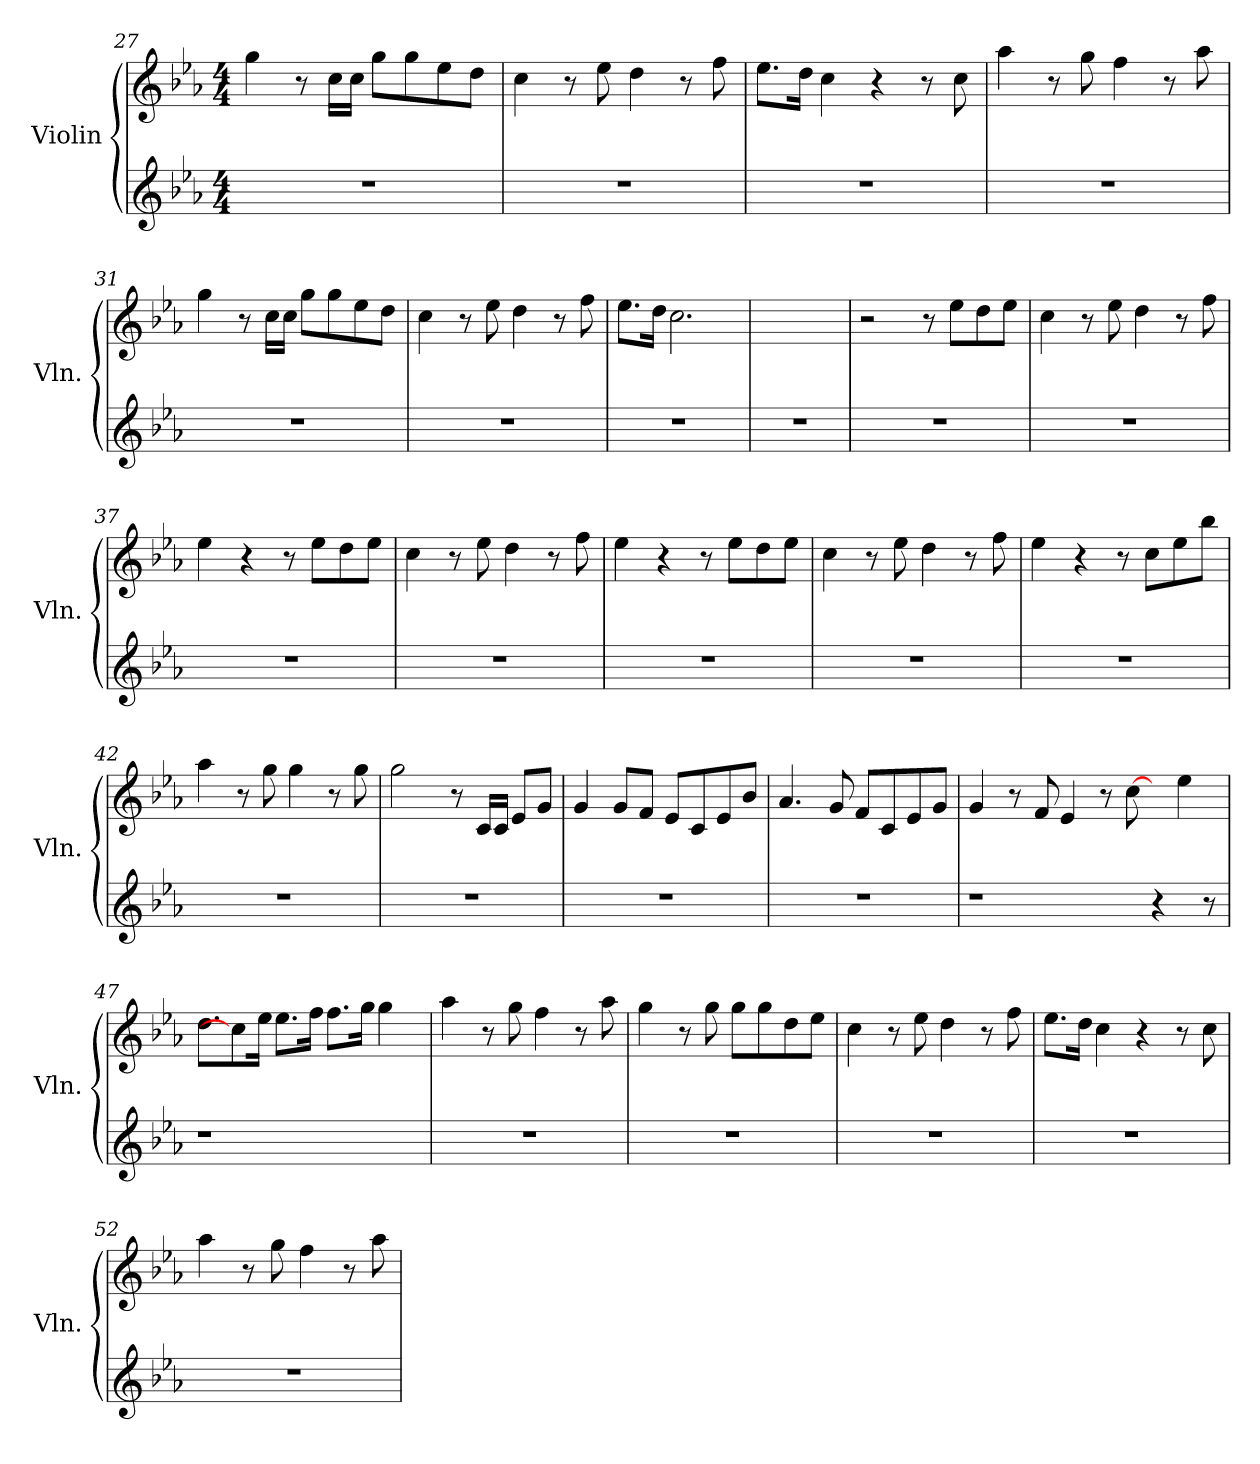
**kern	**kern
*part2	*part1
*staff2	*staff1
*I"Violin	*I"Violin
*I'Vln.	*I'Vln.
*clefG2	*clefG2
*k[b-e-a-]	*k[b-e-a-]
*M4/4	*M4/4
=27	=27
1r	4gg\
.	8r
.	16cc\LL
.	16cc\JJ
.	8gg\L
.	8gg\
.	8ee-\
.	8dd\J
=28	=28
1r	4cc\
.	8r
.	8ee-\
.	4dd\
.	8r
.	8ff\
!!LO:LB:g=z
=29	=29
1r	8.ee-\L
.	16dd\Jk
.	4cc\
.	4r
.	8r
.	8cc\
!!LO:LB:g=z
=30	=30
1r	4aa-\
.	8r
.	8gg\
.	4ff\
.	8r
.	8aa-\
=31	=31
1r	4gg\
.	8r
.	16cc\LL
.	16cc\JJ
.	8gg\L
.	8gg\
.	8ee-\
.	8dd\J
=32	=32
1r	4cc\
.	8r
.	8ee-\
.	4dd\
.	8r
.	8ff\
=33	=33
1r	8.ee-\L
.	16dd\Jk
.	2.cc\
=34	=34
1r	1ryy
=35	=35
1r	2r
.	8r
.	8ee-\L
.	8dd\
.	8ee-\J
!!LO:LB:g=z
=36	=36
1r	4cc\
.	8r
.	8ee-\
.	4dd\
.	8r
.	8ff\
!!LO:LB:g=z
=37	=37
1r	4ee-\
.	4r
.	8r
.	8ee-\L
.	8dd\
.	8ee-\J
=38	=38
1r	4cc\
.	8r
.	8ee-\
.	4dd\
.	8r
.	8ff\
=39	=39
1r	4ee-\
.	4r
.	8r
.	8ee-\L
.	8dd\
.	8ee-\J
=40	=40
1r	4cc\
.	8r
.	8ee-\
.	4dd\
.	8r
.	8ff\
=41	=41
1r	4ee-\
.	4r
.	8r
.	8cc\L
.	8ee-\
.	8bb-\J
=42	=42
1r	4aa-\
.	8r
.	8gg\
.	4gg\
.	8r
.	8gg\
!!LO:PB:g=z
=43	=43
1r	2gg\
.	8r
.	16c/LL
.	16c/JJ
.	8e-/L
.	8g/J
=44	=44
1r	4g/
.	8g/L
.	8f/J
.	8e-/L
.	8c/
.	8e-/
.	8b-/J
=45	=45
1r	4.a-/
.	8g/
.	8f/L
.	8c/
.	8e-/
.	8g/J
=46	=46
1r	4g/
.	8r
.	8f/
.	4e-/
.	8r
.	[8cc\
4r	8ryy
.	4ee-\
8r	.
=47	=47
1r	8.dd\L
.	8cc\]
.	16ee-\Jk
.	8.ee-\L
.	16ff\Jk
.	8.ff\L
.	16gg\Jk
.	4gg\
8ryy	.
!!LO:LB:g=z
=48	=48
1r	4aa-\
.	8r
.	8gg\
.	4ff\
.	8r
.	8aa-\
=49	=49
1r	4gg\
.	8r
.	8gg\
.	8gg\L
.	8gg\
.	8dd\
.	8ee-\J
=50	=50
1r	4cc\
.	8r
.	8ee-\
.	4dd\
.	8r
.	8ff\
=51	=51
1r	8.ee-\L
.	16dd\Jk
.	4cc\
.	4r
.	8r
.	8cc\
=52	=52
1r	4aa-\
.	8r
.	8gg\
.	4ff\
.	8r
.	8aa-\
=	=
*-	*-
